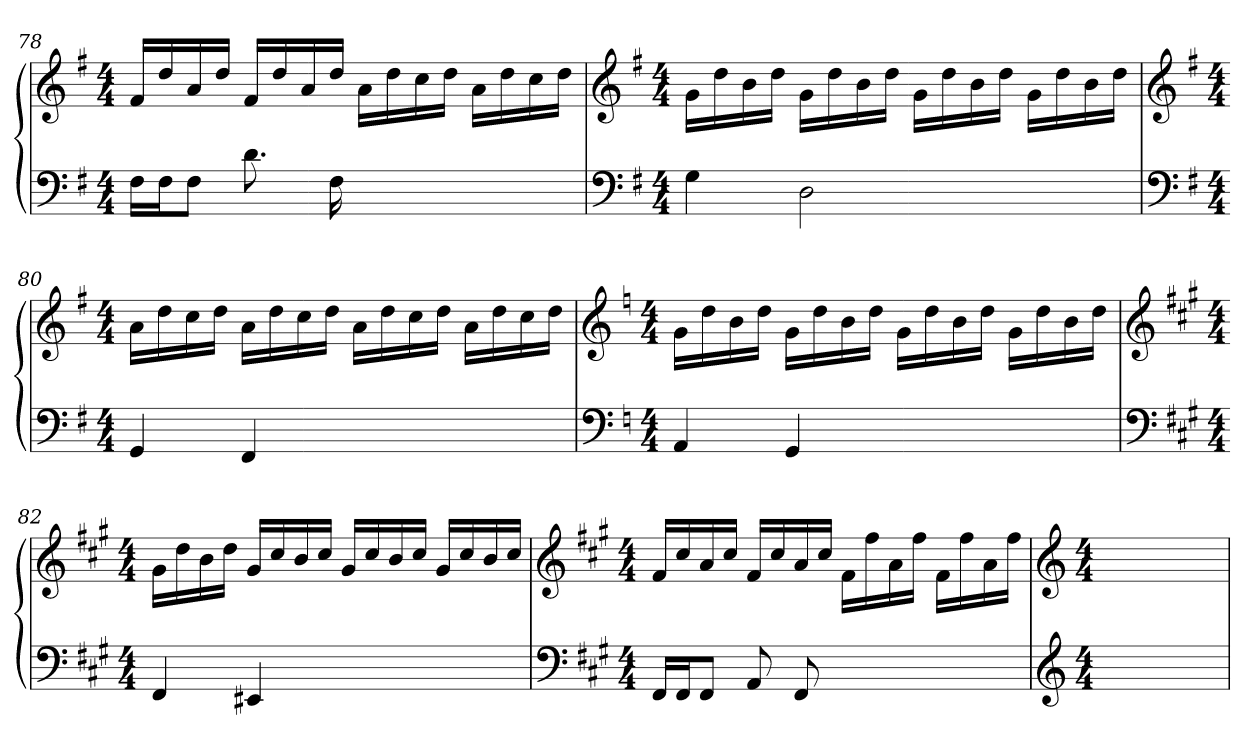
**kern	**kern
*part2	*part1
*staff2	*staff1
*clefF4	*clefG2
*k[f#]	*k[f#]
*M4/4	*M4/4
=78	=78
16F#\LL	16f#/LL
16F#\J	16dd/
8F#\J	16a/
.	16dd/JJ
8.d\L	16f#/LL
.	16dd/
.	16a/
16F#	16dd/JJ
2ryy	16a\LL
.	16dd\
.	16cc\
.	16dd\JJ
.	16a\LL
.	16dd\
.	16cc\
.	16dd\JJ
=79	=79
*clefF4	*clefG2
*k[f#]	*k[f#]
*M4/4	*M4/4
4G\	16g\LL
.	16dd\
.	16b\
.	16dd\JJ
2D\	16g\LL
.	16dd\
.	16b\
.	16dd\JJ
.	16g\LL
.	16dd\
.	16b\
.	16dd\JJ
4ryy	16g\LL
.	16dd\
.	16b\
.	16dd\JJ
=80	=80
*clefF4	*clefG2
*k[f#]	*k[f#]
*M4/4	*M4/4
4GG/	16a\LL
.	16dd\
.	16cc\
.	16dd\JJ
4FF#/	16a\LL
.	16dd\
.	16cc\
.	16dd\JJ
2ryy	16a\LL
.	16dd\
.	16cc\
.	16dd\JJ
.	16a\LL
.	16dd\
.	16cc\
.	16dd\JJ
=81	=81
*clefF4	*clefG2
*k[]	*k[]
*M4/4	*M4/4
4AA/	16g\LL
.	16dd\
.	16b\
.	16dd\JJ
4GG/	16g\LL
.	16dd\
.	16b\
.	16dd\JJ
2ryy	16g\LL
.	16dd\
.	16b\
.	16dd\JJ
.	16g\LL
.	16dd\
.	16b\
.	16dd\JJ
=82	=82
*clefF4	*clefG2
*k[f#c#g#]	*k[f#c#g#]
*M4/4	*M4/4
4FF#/	16g#\LL
.	16dd\
.	16b\
.	16dd\JJ
4EE#X/	16g#/LL
.	16cc#/
.	16b/
.	16cc#/JJ
2ryy	16g#/LL
.	16cc#/
.	16b/
.	16cc#/JJ
.	16g#/LL
.	16cc#/
.	16b/
.	16cc#/JJ
=83	=83
*clefF4	*clefG2
*k[f#c#g#]	*k[f#c#g#]
*M4/4	*M4/4
16FF#/LL	16f#/LL
16FF#/J	16cc#/
8FF#/J	16a/
.	16cc#/JJ
8AA/L	16f#/LL
.	16cc#/
8FF#	16a/
.	16cc#/JJ
2ryy	16f#\LL
.	16ff#\
.	16a\
.	16ff#\JJ
.	16f#\LL
.	16ff#\
.	16a\
.	16ff#\JJ
=84	=84
*clefG2	*clefG2
*M4/4	*M4/4
1ryy	1ryy
=	=
*-	*-
